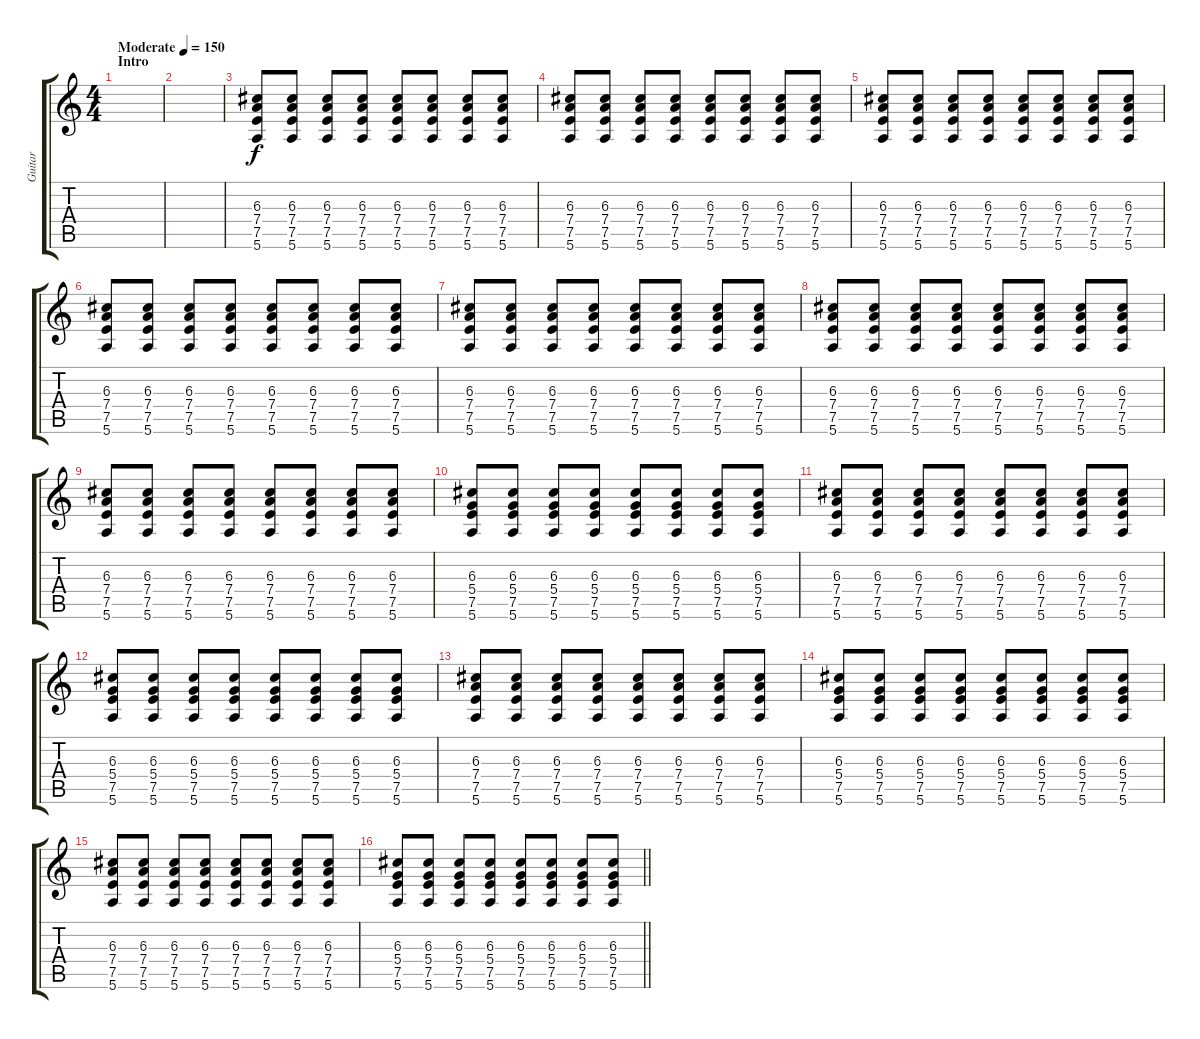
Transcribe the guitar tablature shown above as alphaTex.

\track ("Guitar " "Guitar ") {instrument distortionguitar}
\staff {score tabs}
\tuning (E4 B3 G3 D3 A2 E2) {hide}
\ts (4 4)
\section ("" "Intro")
\tempo (150 "Moderate")
\clef g2
\ks c
|
|
(6.3 7.4 7.5 5.6).8 (6.3 7.4 7.5 5.6).8 (6.3 7.4 7.5 5.6).8 (6.3 7.4 7.5 5.6).8 (6.3 7.4 7.5 5.6).8 (6.3 7.4 7.5 5.6).8 (6.3 7.4 7.5 5.6).8 (6.3 7.4 7.5 5.6).8 |
(6.3 7.4 7.5 5.6).8 (6.3 7.4 7.5 5.6).8 (6.3 7.4 7.5 5.6).8 (6.3 7.4 7.5 5.6).8 (6.3 7.4 7.5 5.6).8 (6.3 7.4 7.5 5.6).8 (6.3 7.4 7.5 5.6).8 (6.3 7.4 7.5 5.6).8 |
(6.3 7.4 7.5 5.6).8 (6.3 7.4 7.5 5.6).8 (6.3 7.4 7.5 5.6).8 (6.3 7.4 7.5 5.6).8 (6.3 7.4 7.5 5.6).8 (6.3 7.4 7.5 5.6).8 (6.3 7.4 7.5 5.6).8 (6.3 7.4 7.5 5.6).8 |
(6.3 7.4 7.5 5.6).8 (6.3 7.4 7.5 5.6).8 (6.3 7.4 7.5 5.6).8 (6.3 7.4 7.5 5.6).8 (6.3 7.4 7.5 5.6).8 (6.3 7.4 7.5 5.6).8 (6.3 7.4 7.5 5.6).8 (6.3 7.4 7.5 5.6).8 |
(6.3 7.4 7.5 5.6).8 (6.3 7.4 7.5 5.6).8 (6.3 7.4 7.5 5.6).8 (6.3 7.4 7.5 5.6).8 (6.3 7.4 7.5 5.6).8 (6.3 7.4 7.5 5.6).8 (6.3 7.4 7.5 5.6).8 (6.3 7.4 7.5 5.6).8 |
(6.3 7.4 7.5 5.6).8 (6.3 7.4 7.5 5.6).8 (6.3 7.4 7.5 5.6).8 (6.3 7.4 7.5 5.6).8 (6.3 7.4 7.5 5.6).8 (6.3 7.4 7.5 5.6).8 (6.3 7.4 7.5 5.6).8 (6.3 7.4 7.5 5.6).8 |
(6.3 7.4 7.5 5.6).8{volume 16} (6.3 7.4 7.5 5.6).8 (6.3 7.4 7.5 5.6).8 (6.3 7.4 7.5 5.6).8 (6.3 7.4 7.5 5.6).8 (6.3 7.4 7.5 5.6).8 (6.3 7.4 7.5 5.6).8 (6.3 7.4 7.5 5.6).8 |
(6.3 5.4 7.5 5.6).8 (6.3 5.4 7.5 5.6).8 (6.3 5.4 7.5 5.6).8 (6.3 5.4 7.5 5.6).8 (6.3 5.4 7.5 5.6).8 (6.3 5.4 7.5 5.6).8 (6.3 5.4 7.5 5.6).8 (6.3 5.4 7.5 5.6).8 |
(6.3 7.4 7.5 5.6).8 (6.3 7.4 7.5 5.6).8 (6.3 7.4 7.5 5.6).8 (6.3 7.4 7.5 5.6).8 (6.3 7.4 7.5 5.6).8 (6.3 7.4 7.5 5.6).8 (6.3 7.4 7.5 5.6).8 (6.3 7.4 7.5 5.6).8 |
(6.3 5.4 7.5 5.6).8 (6.3 5.4 7.5 5.6).8 (6.3 5.4 7.5 5.6).8 (6.3 5.4 7.5 5.6).8 (6.3 5.4 7.5 5.6).8 (6.3 5.4 7.5 5.6).8 (6.3 5.4 7.5 5.6).8 (6.3 5.4 7.5 5.6).8 |
(6.3 7.4 7.5 5.6).8 (6.3 7.4 7.5 5.6).8 (6.3 7.4 7.5 5.6).8 (6.3 7.4 7.5 5.6).8 (6.3 7.4 7.5 5.6).8 (6.3 7.4 7.5 5.6).8 (6.3 7.4 7.5 5.6).8 (6.3 7.4 7.5 5.6).8 |
(6.3 5.4 7.5 5.6).8 (6.3 5.4 7.5 5.6).8 (6.3 5.4 7.5 5.6).8 (6.3 5.4 7.5 5.6).8 (6.3 5.4 7.5 5.6).8 (6.3 5.4 7.5 5.6).8 (6.3 5.4 7.5 5.6).8 (6.3 5.4 7.5 5.6).8 |
(6.3 7.4 7.5 5.6).8 (6.3 7.4 7.5 5.6).8 (6.3 7.4 7.5 5.6).8 (6.3 7.4 7.5 5.6).8 (6.3 7.4 7.5 5.6).8 (6.3 7.4 7.5 5.6).8 (6.3 7.4 7.5 5.6).8 (6.3 7.4 7.5 5.6).8 |
\barLineRight lightlight
(6.3 5.4 7.5 5.6).8 (6.3 5.4 7.5 5.6).8 (6.3 5.4 7.5 5.6).8 (6.3 5.4 7.5 5.6).8 (6.3 5.4 7.5 5.6).8 (6.3 5.4 7.5 5.6).8 (6.3 5.4 7.5 5.6).8 (6.3 5.4 7.5 5.6).8
